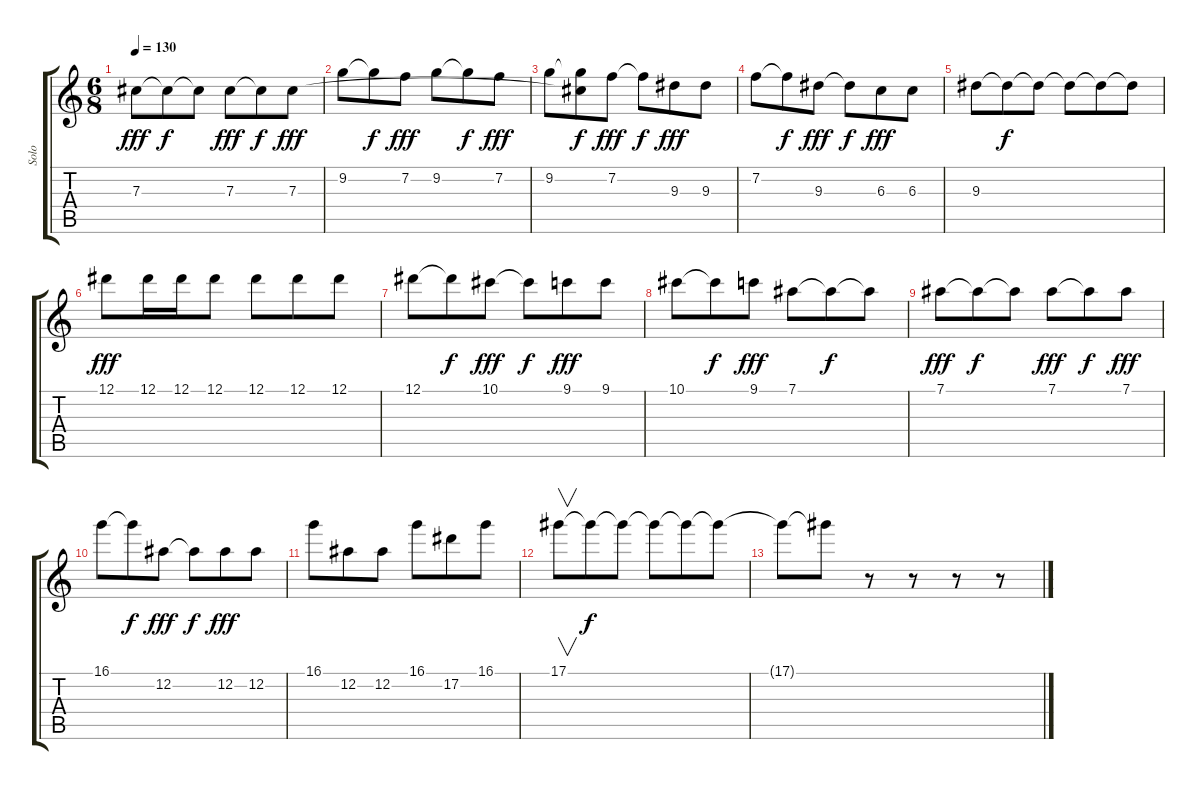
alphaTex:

\track ("Solo" "Solo") {instrument distortionguitar}
\staff {score tabs}
\tuning (Eb4 Bb3 Gb3 Db3 Ab2 Eb2) {hide}
\ts (6 8)
\tempo 130
\clef g2
\ks c
7.3.8{dy fff} 7.3{t}.8{dy f} 7.3{t}.8 7.3.8{dy fff} 7.3{t}.8{dy f} 7.3.8{dy fff} |
9.2.8 9.2{t}.8{dy f} 7.2.8{dy fff} 9.2.8 9.2{t}.8{dy f} 7.2.8{dy fff} |
9.2.8 (9.2{t} 7.3{t}).8{dy f} 7.2.8{dy fff} 7.2{t}.8{dy f} 9.3.8{dy fff} 9.3.8 |
7.2.8 7.2{t}.8{dy f} 9.3.8{dy fff} 9.3{t}.8{dy f} 6.3.8{dy fff} 6.3.8 |
9.3.8 9.3{t}.8{dy f} 9.3{t}.8 9.3{t}.8 9.3{t}.8 9.3{t}.8 |
12.1.8{dy fff} 12.1.16 12.1.16 12.1.8 12.1.8 12.1.8 12.1.8 |
12.1.8 12.1{t}.8{dy f} 10.1.8{dy fff} 10.1{t}.8{dy f} 9.1.8{dy fff} 9.1.8 |
10.1.8 10.1{t}.8{dy f} 9.1.8{dy fff} 7.1.8 7.1{t}.8{dy f} 7.1{t}.8 |
7.1.8{dy fff} 7.1{t}.8{dy f} 7.1{t}.8 7.1.8{dy fff} 7.1{t}.8{dy f} 7.1.8{dy fff} |
16.1.8 16.1{t}.8{dy f} 12.2.8{dy fff} 12.2{t}.8{dy f} 12.2.8{dy fff} 12.2.8 |
16.1.8 12.2.8 12.2.8 16.1.8 17.2.8 16.1.8 |
17.1.8{v} 17.1{t}.8{dy f} 17.1{t}.8 17.1{t}.8 17.1{t}.8 17.1{t}.8 |
17.1{t}.8 17.1{t}.8 r.8 r.8 r.8 r.8
